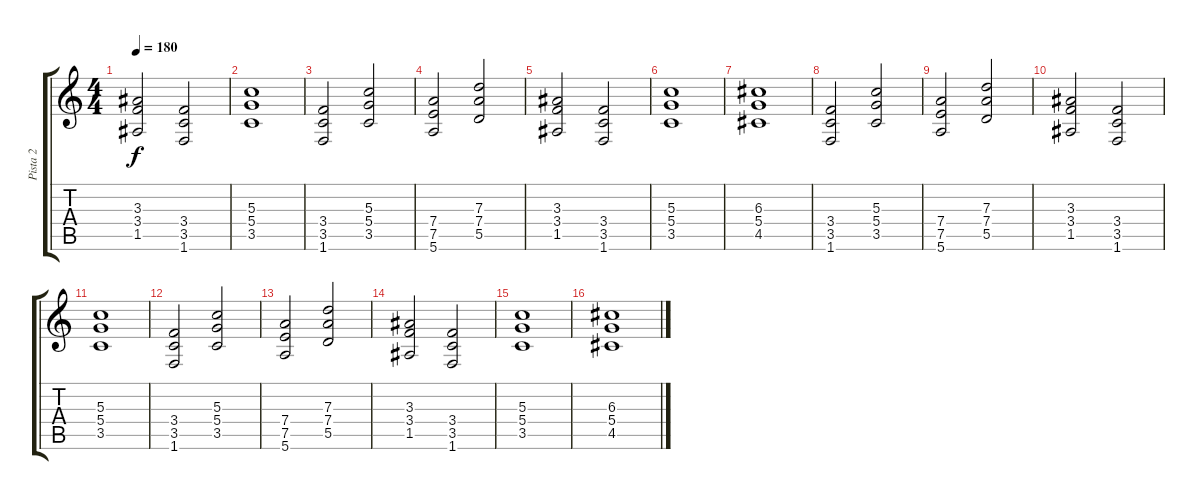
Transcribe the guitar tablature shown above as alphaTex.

\track ("Pista 2" "Pista 2") {instrument distortionguitar}
\staff {score tabs}
\tuning (E4 B3 G3 D3 A2 E2) {hide}
\ts (4 4)
\tempo 180
\clef g2
\ks c
(3.3 3.4 1.5).2{dy f} (3.4 3.5 1.6).2 |
(5.3 5.4 3.5).1 |
(3.4 3.5 1.6).2 (5.3 5.4 3.5).2 |
(7.4 7.5 5.6).2 (7.3 7.4 5.5).2 |
(3.3 3.4 1.5).2 (3.4 3.5 1.6).2 |
(5.3 5.4 3.5).1 |
(6.3 5.4 4.5).1 |
(3.4 3.5 1.6).2 (5.3 5.4 3.5).2 |
(7.4 7.5 5.6).2 (7.3 7.4 5.5).2 |
(3.3 3.4 1.5).2 (3.4 3.5 1.6).2 |
(5.3 5.4 3.5).1 |
(3.4 3.5 1.6).2 (5.3 5.4 3.5).2 |
(7.4 7.5 5.6).2 (7.3 7.4 5.5).2 |
(3.3 3.4 1.5).2 (3.4 3.5 1.6).2 |
(5.3 5.4 3.5).1 |
(6.3 5.4 4.5).1
